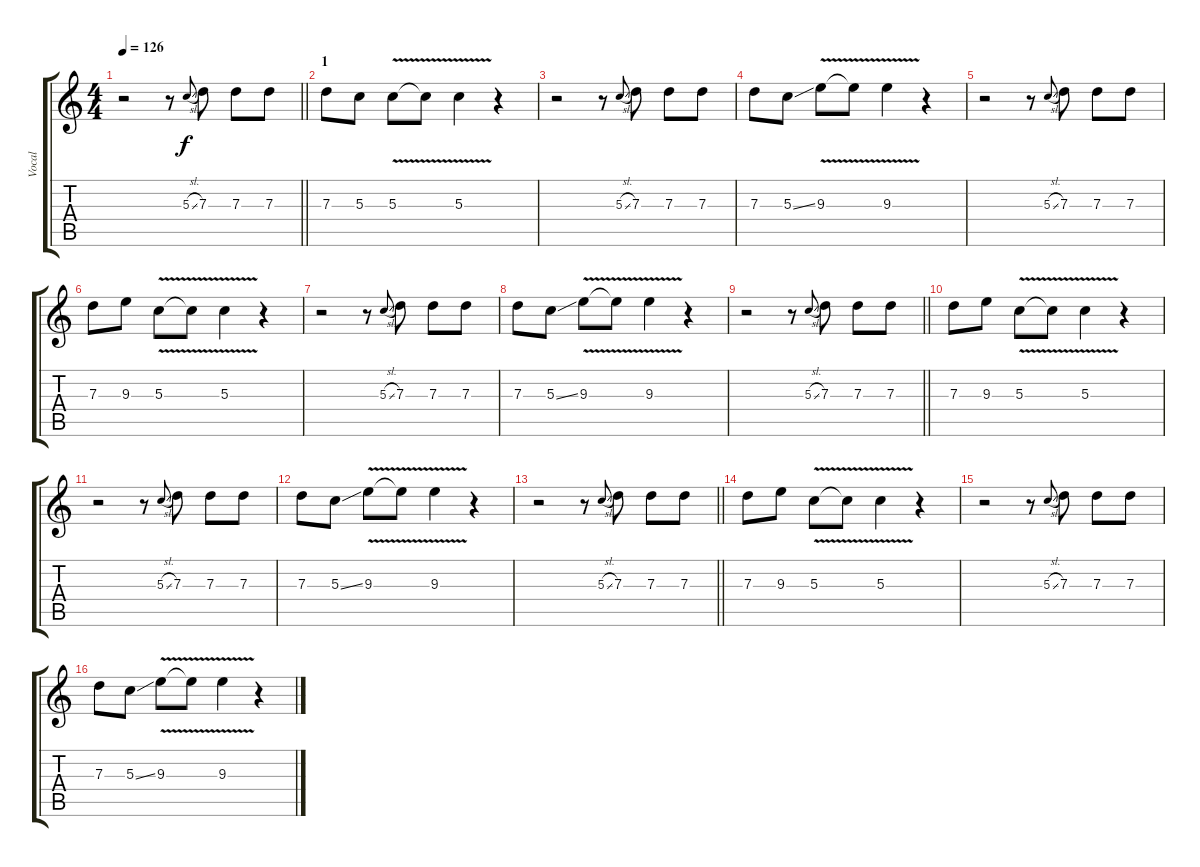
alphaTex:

\track ("Vocal" "Vocal") {instrument acousticguitarsteel}
\staff {score tabs}
\tuning (E4 B3 G3 D3 A2 E2) {hide}
\ts (4 4)
\tempo 126
\clef g2
\barLineRight lightlight
\ks c
r.2{dy f} r.8 5.3{sl}.8{gr onbeat} 7.3.8 7.3.8 7.3.8 |
\section ("" "1")
7.3.8 5.3.8 5.3{v}.8 5.3{t}.8 5.3{v}.4 r.4 |
r.2 r.8 5.3{sl}.8{gr onbeat} 7.3.8 7.3.8 7.3.8 |
7.3.8 5.3{ss}.8 9.3{v}.8 9.3{t}.8 9.3{v}.4 r.4 |
r.2 r.8 5.3{sl}.8{gr onbeat} 7.3.8 7.3.8 7.3.8 |
7.3.8 9.3.8 5.3{v}.8 5.3{t}.8 5.3{v}.4 r.4 |
r.2 r.8 5.3{sl}.8{gr onbeat} 7.3.8 7.3.8 7.3.8 |
7.3.8 5.3{ss}.8 9.3{v}.8 9.3{t}.8 9.3{v}.4 r.4 |
\barLineRight lightlight
r.2 r.8 5.3{sl}.8{gr onbeat} 7.3.8 7.3.8 7.3.8 |
7.3.8 9.3.8 5.3{v}.8 5.3{t}.8 5.3{v}.4 r.4 |
r.2 r.8 5.3{sl}.8{gr onbeat} 7.3.8 7.3.8 7.3.8 |
7.3.8 5.3{ss}.8 9.3{v}.8 9.3{t}.8 9.3{v}.4 r.4 |
\barLineRight lightlight
r.2 r.8 5.3{sl}.8{gr onbeat} 7.3.8 7.3.8 7.3.8 |
7.3.8 9.3.8 5.3{v}.8 5.3{t}.8 5.3{v}.4 r.4 |
r.2 r.8 5.3{sl}.8{gr onbeat} 7.3.8 7.3.8 7.3.8 |
7.3.8 5.3{ss}.8 9.3{v}.8 9.3{t}.8 9.3{v}.4 r.4
